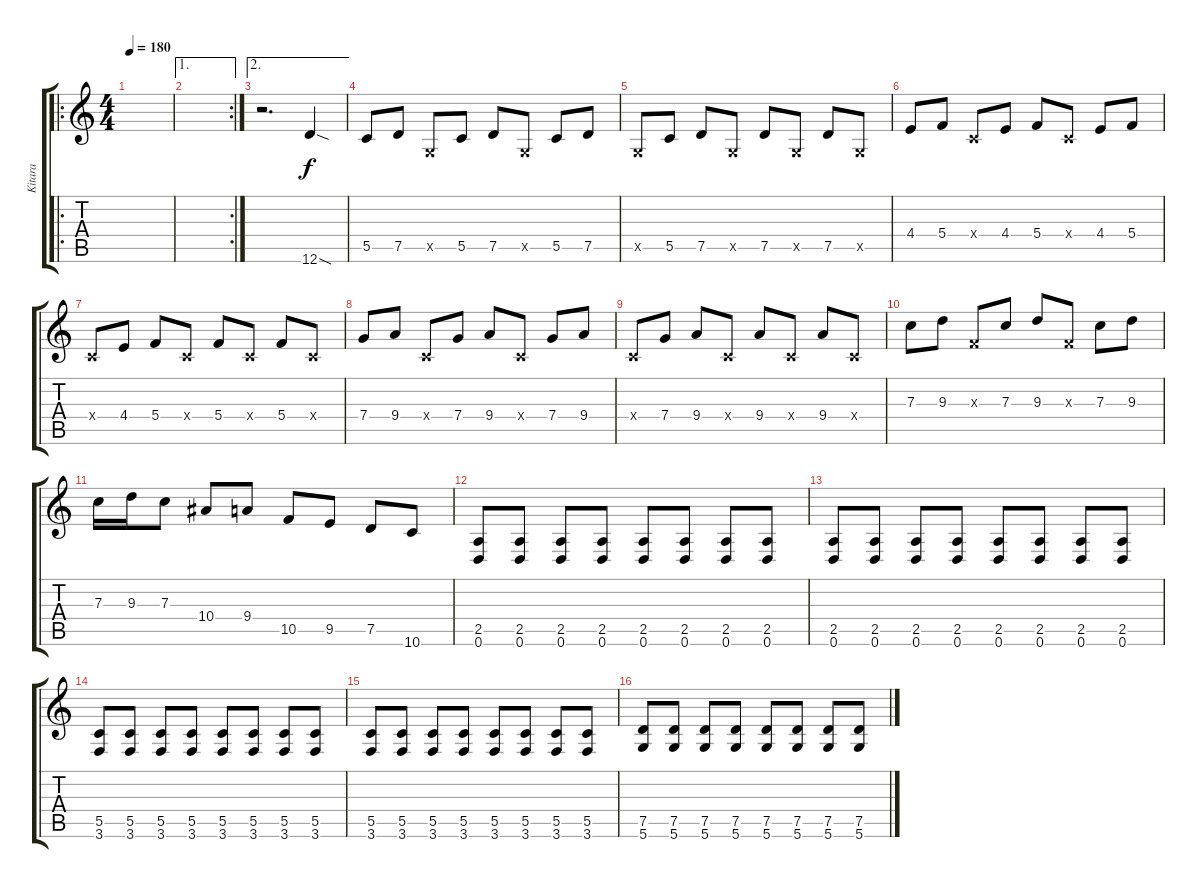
\track ("Kitara" "Kitara") {instrument distortionguitar}
\staff {score tabs}
\tuning (D4 A3 F3 C3 G2 D2) {hide}
\ro
\ts (4 4)
\tempo 180
\clef g2
\ks c
|
\ae 1
\rc 2
|
\ae 2
r.2{d} 12.6{sod}.4 |
5.5.8 7.5.8 0.5{x}.8 5.5.8 7.5.8 0.5{x}.8 5.5.8 7.5.8 |
0.5{x}.8 5.5.8 7.5.8 0.5{x}.8 7.5.8 0.5{x}.8 7.5.8 0.5{x}.8 |
4.4.8 5.4.8 0.4{x}.8 4.4.8 5.4.8 0.4{x}.8 4.4.8 5.4.8 |
0.4{x}.8 4.4.8 5.4.8 0.4{x}.8 5.4.8 0.4{x}.8 5.4.8 0.4{x}.8 |
7.4.8 9.4.8 0.4{x}.8 7.4.8 9.4.8 0.4{x}.8 7.4.8 9.4.8 |
0.4{x}.8 7.4.8 9.4.8 0.4{x}.8 9.4.8 0.4{x}.8 9.4.8 0.4{x}.8 |
7.3.8 9.3.8 0.3{x}.8 7.3.8 9.3.8 0.3{x}.8 7.3.8 9.3.8 |
7.3.16 9.3.16 7.3.8 10.4.8 9.4.8 10.5.8 9.5.8 7.5.8 10.6.8 |
(2.5 0.6).8 (2.5 0.6).8 (2.5 0.6).8 (2.5 0.6).8 (2.5 0.6).8 (2.5 0.6).8 (2.5 0.6).8 (2.5 0.6).8 |
(2.5 0.6).8 (2.5 0.6).8 (2.5 0.6).8 (2.5 0.6).8 (2.5 0.6).8 (2.5 0.6).8 (2.5 0.6).8 (2.5 0.6).8 |
(5.5 3.6).8 (5.5 3.6).8 (5.5 3.6).8 (5.5 3.6).8 (5.5 3.6).8 (5.5 3.6).8 (5.5 3.6).8 (5.5 3.6).8 |
(5.5 3.6).8 (5.5 3.6).8 (5.5 3.6).8 (5.5 3.6).8 (5.5 3.6).8 (5.5 3.6).8 (5.5 3.6).8 (5.5 3.6).8 |
(7.5 5.6).8 (7.5 5.6).8 (7.5 5.6).8 (7.5 5.6).8 (7.5 5.6).8 (7.5 5.6).8 (7.5 5.6).8 (7.5 5.6).8
